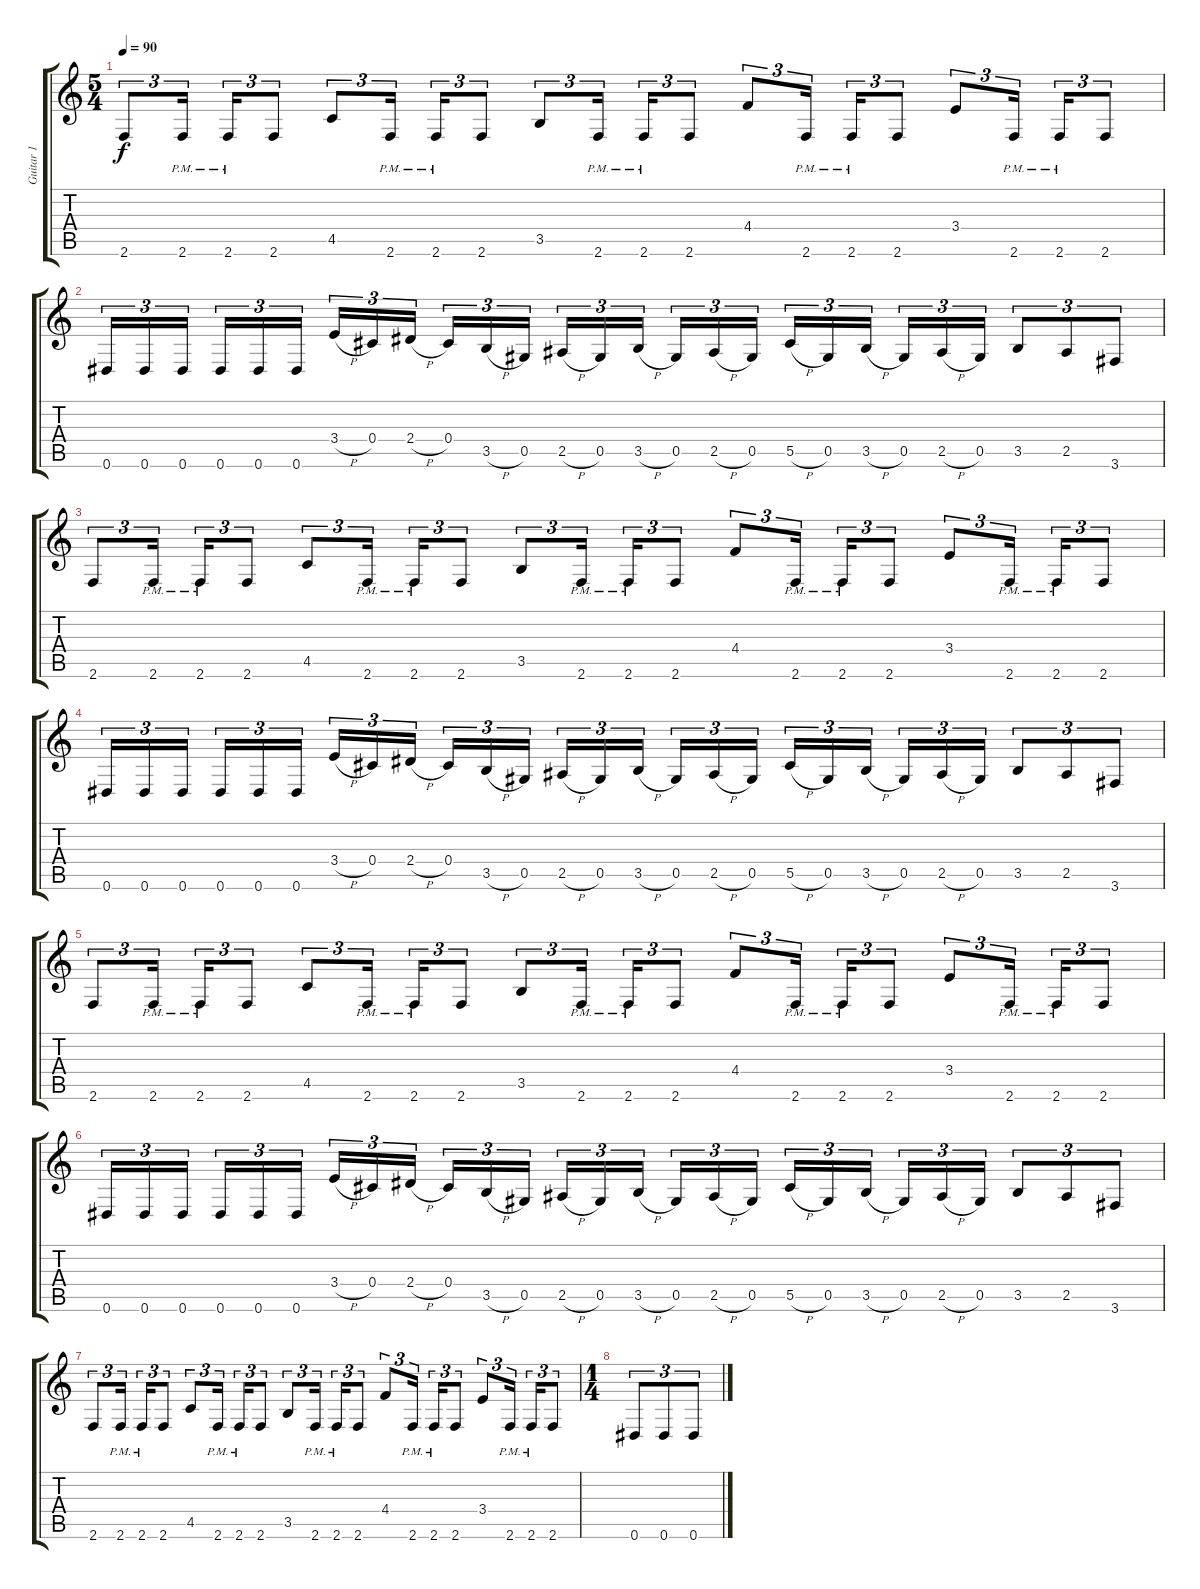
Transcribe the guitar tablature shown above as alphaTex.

\track ("Guitar 1" "Guitar 1") {instrument overdrivenguitar}
\staff {score tabs}
\tuning (Eb4 Bb3 Gb3 Db3 Ab2 Eb2) {hide}
\ts (5 4)
\tempo 90
\clef g2
\ks c
2.6.8{tu (3 2) dy f} 2.6{pm}.16{tu (3 2)} 2.6{pm}.16{tu (3 2)} 2.6.8{tu (3 2)} 4.5.8{tu (3 2)} 2.6{pm}.16{tu (3 2)} 2.6{pm}.16{tu (3 2)} 2.6.8{tu (3 2)} 3.5.8{tu (3 2)} 2.6{pm}.16{tu (3 2)} 2.6{pm}.16{tu (3 2)} 2.6.8{tu (3 2)} 4.4.8{tu (3 2)} 2.6{pm}.16{tu (3 2)} 2.6{pm}.16{tu (3 2)} 2.6.8{tu (3 2)} 3.4.8{tu (3 2)} 2.6{pm}.16{tu (3 2)} 2.6{pm}.16{tu (3 2)} 2.6.8{tu (3 2)} |
0.6.16{tu (3 2)} 0.6.16{tu (3 2)} 0.6.16{tu (3 2)} 0.6.16{tu (3 2)} 0.6.16{tu (3 2)} 0.6.16{tu (3 2)} 3.4{h}.16{tu (3 2)} 0.4.16{tu (3 2)} 2.4{h}.16{tu (3 2)} 0.4.16{tu (3 2)} 3.5{h}.16{tu (3 2)} 0.5.16{tu (3 2)} 2.5{h}.16{tu (3 2)} 0.5.16{tu (3 2)} 3.5{h}.16{tu (3 2)} 0.5.16{tu (3 2)} 2.5{h}.16{tu (3 2)} 0.5.16{tu (3 2)} 5.5{h}.16{tu (3 2)} 0.5.16{tu (3 2)} 3.5{h}.16{tu (3 2)} 0.5.16{tu (3 2)} 2.5{h}.16{tu (3 2)} 0.5.16{tu (3 2)} 3.5.8{tu (3 2)} 2.5.8{tu (3 2)} 3.6.8{tu (3 2)} |
2.6.8{tu (3 2)} 2.6{pm}.16{tu (3 2)} 2.6{pm}.16{tu (3 2)} 2.6.8{tu (3 2)} 4.5.8{tu (3 2)} 2.6{pm}.16{tu (3 2)} 2.6{pm}.16{tu (3 2)} 2.6.8{tu (3 2)} 3.5.8{tu (3 2)} 2.6{pm}.16{tu (3 2)} 2.6{pm}.16{tu (3 2)} 2.6.8{tu (3 2)} 4.4.8{tu (3 2)} 2.6{pm}.16{tu (3 2)} 2.6{pm}.16{tu (3 2)} 2.6.8{tu (3 2)} 3.4.8{tu (3 2)} 2.6{pm}.16{tu (3 2)} 2.6{pm}.16{tu (3 2)} 2.6.8{tu (3 2)} |
0.6.16{tu (3 2)} 0.6.16{tu (3 2)} 0.6.16{tu (3 2)} 0.6.16{tu (3 2)} 0.6.16{tu (3 2)} 0.6.16{tu (3 2)} 3.4{h}.16{tu (3 2)} 0.4.16{tu (3 2)} 2.4{h}.16{tu (3 2)} 0.4.16{tu (3 2)} 3.5{h}.16{tu (3 2)} 0.5.16{tu (3 2)} 2.5{h}.16{tu (3 2)} 0.5.16{tu (3 2)} 3.5{h}.16{tu (3 2)} 0.5.16{tu (3 2)} 2.5{h}.16{tu (3 2)} 0.5.16{tu (3 2)} 5.5{h}.16{tu (3 2)} 0.5.16{tu (3 2)} 3.5{h}.16{tu (3 2)} 0.5.16{tu (3 2)} 2.5{h}.16{tu (3 2)} 0.5.16{tu (3 2)} 3.5.8{tu (3 2)} 2.5.8{tu (3 2)} 3.6.8{tu (3 2)} |
2.6.8{tu (3 2)} 2.6{pm}.16{tu (3 2)} 2.6{pm}.16{tu (3 2)} 2.6.8{tu (3 2)} 4.5.8{tu (3 2)} 2.6{pm}.16{tu (3 2)} 2.6{pm}.16{tu (3 2)} 2.6.8{tu (3 2)} 3.5.8{tu (3 2)} 2.6{pm}.16{tu (3 2)} 2.6{pm}.16{tu (3 2)} 2.6.8{tu (3 2)} 4.4.8{tu (3 2)} 2.6{pm}.16{tu (3 2)} 2.6{pm}.16{tu (3 2)} 2.6.8{tu (3 2)} 3.4.8{tu (3 2)} 2.6{pm}.16{tu (3 2)} 2.6{pm}.16{tu (3 2)} 2.6.8{tu (3 2)} |
0.6.16{tu (3 2)} 0.6.16{tu (3 2)} 0.6.16{tu (3 2)} 0.6.16{tu (3 2)} 0.6.16{tu (3 2)} 0.6.16{tu (3 2)} 3.4{h}.16{tu (3 2)} 0.4.16{tu (3 2)} 2.4{h}.16{tu (3 2)} 0.4.16{tu (3 2)} 3.5{h}.16{tu (3 2)} 0.5.16{tu (3 2)} 2.5{h}.16{tu (3 2)} 0.5.16{tu (3 2)} 3.5{h}.16{tu (3 2)} 0.5.16{tu (3 2)} 2.5{h}.16{tu (3 2)} 0.5.16{tu (3 2)} 5.5{h}.16{tu (3 2)} 0.5.16{tu (3 2)} 3.5{h}.16{tu (3 2)} 0.5.16{tu (3 2)} 2.5{h}.16{tu (3 2)} 0.5.16{tu (3 2)} 3.5.8{tu (3 2)} 2.5.8{tu (3 2)} 3.6.8{tu (3 2)} |
2.6.8{tu (3 2)} 2.6{pm}.16{tu (3 2)} 2.6{pm}.16{tu (3 2)} 2.6.8{tu (3 2)} 4.5.8{tu (3 2)} 2.6{pm}.16{tu (3 2)} 2.6{pm}.16{tu (3 2)} 2.6.8{tu (3 2)} 3.5.8{tu (3 2)} 2.6{pm}.16{tu (3 2)} 2.6{pm}.16{tu (3 2)} 2.6.8{tu (3 2)} 4.4.8{tu (3 2)} 2.6{pm}.16{tu (3 2)} 2.6{pm}.16{tu (3 2)} 2.6.8{tu (3 2)} 3.4.8{tu (3 2)} 2.6{pm}.16{tu (3 2)} 2.6{pm}.16{tu (3 2)} 2.6.8{tu (3 2)} |
\ts (1 4)
0.6.8{tu (3 2)} 0.6.8{tu (3 2)} 0.6.8{tu (3 2)}
